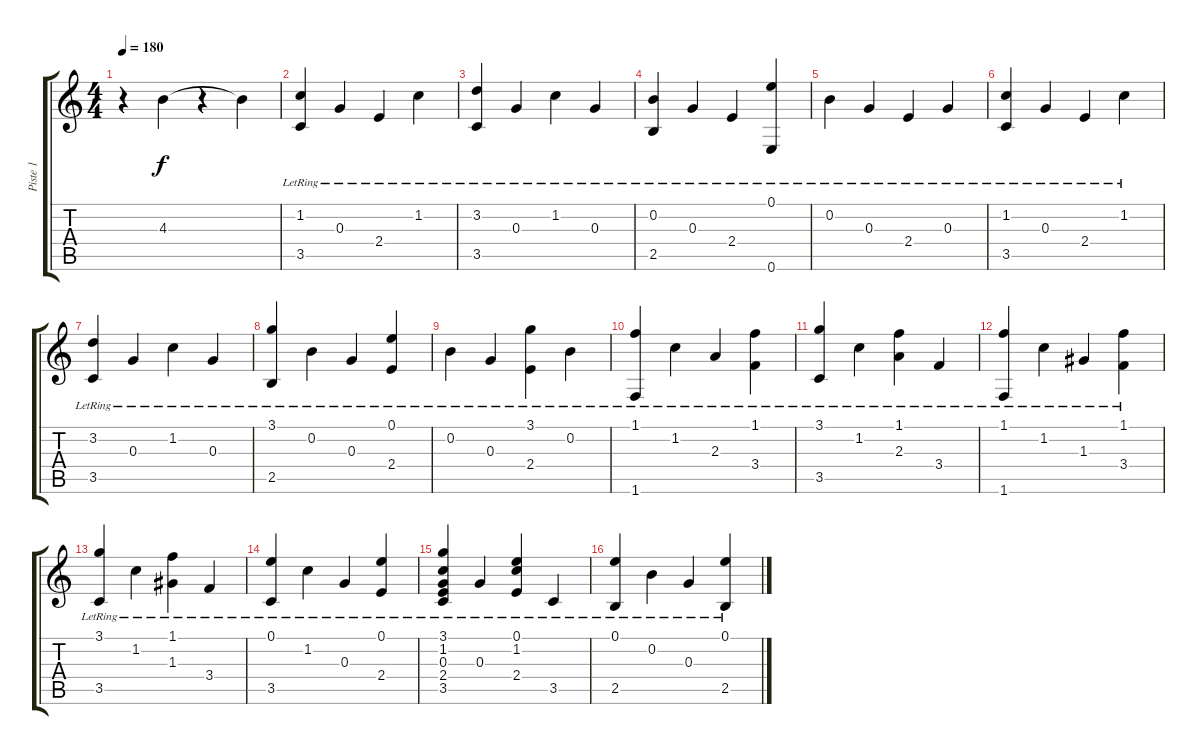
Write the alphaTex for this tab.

\track ("Piste 1" "Piste 1") {instrument acousticguitarnylon}
\staff {score tabs}
\tuning (E4 B3 G3 D3 A2 E2) {hide}
\ts (4 4)
\tempo 180
\clef g2
\ks c
r.4{dy f instrument acousticguitarnylon} 4.3.4 r.4 4.3{t}.4 |
(1.2{lr} 3.5{lr}).4 0.3{lr}.4 2.4{lr}.4 1.2{lr}.4 |
(3.2{lr} 3.5{lr}).4 0.3{lr}.4 1.2{lr}.4 0.3{lr}.4 |
(0.2{lr} 2.5{lr}).4 0.3{lr}.4 2.4{lr}.4 (0.1{lr} 0.6{lr}).4 |
0.2{lr}.4 0.3{lr}.4 2.4{lr}.4 0.3{lr}.4 |
(1.2{lr} 3.5{lr}).4 0.3{lr}.4 2.4{lr}.4 1.2{lr}.4 |
(3.2{lr} 3.5{lr}).4 0.3{lr}.4 1.2{lr}.4 0.3{lr}.4 |
(3.1{lr} 2.5{lr}).4 0.2{lr}.4 0.3{lr}.4 (0.1{lr} 2.4{lr}).4 |
0.2{lr}.4 0.3{lr}.4 (3.1{lr} 2.4{lr}).4 0.2{lr}.4 |
(1.1{lr} 1.6{lr}).4 1.2{lr}.4 2.3{lr}.4 (1.1{lr} 3.4{lr}).4 |
(3.1{lr} 3.5{lr}).4 1.2{lr}.4 (1.1{lr} 2.3{lr}).4 3.4{lr}.4 |
(1.1{lr} 1.6{lr}).4 1.2{lr}.4 1.3{lr}.4 (1.1{lr} 3.4{lr}).4 |
(3.1{lr} 3.5{lr}).4 1.2{lr}.4 (1.1{lr} 1.3{lr}).4 3.4{lr}.4 |
(0.1{lr} 3.5{lr}).4 1.2{lr}.4 0.3{lr}.4 (0.1{lr} 2.4{lr}).4 |
(3.1{lr} 1.2{lr} 0.3{lr} 2.4{lr} 3.5{lr}).4 0.3{lr}.4 (0.1{lr} 1.2{lr} 2.4{lr}).4 3.5{lr}.4 |
(0.1{lr} 2.5{lr}).4 0.2{lr}.4 0.3{lr}.4 (0.1{lr} 2.5{lr}).4
